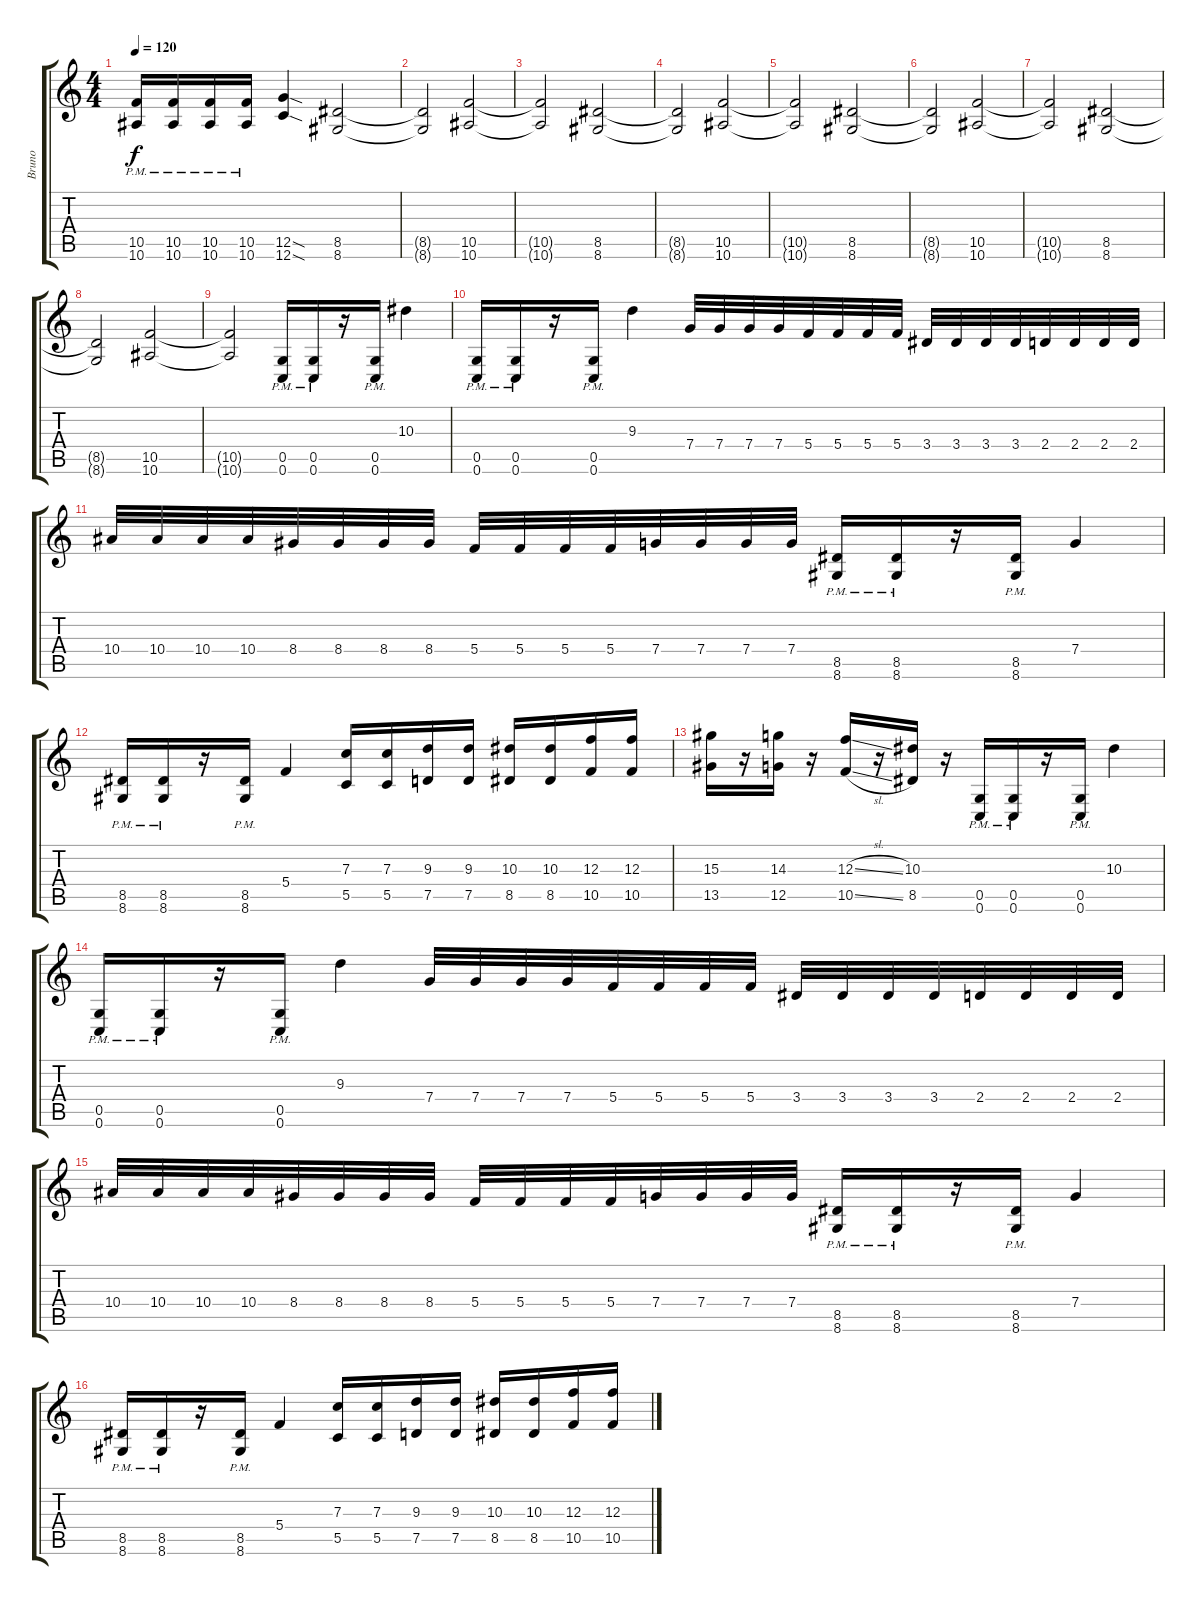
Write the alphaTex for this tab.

\track ("Bruno" "Bruno") {instrument distortionguitar}
\staff {score tabs}
\tuning (D4 A3 F3 C3 G2 C2) {hide}
\ts (4 4)
\tempo 120
\clef g2
\ks c
(10.5{pm} 10.6{pm}).16{dy f} (10.5{pm} 10.6{pm}).16 (10.5{pm} 10.6{pm}).16 (10.5{pm} 10.6{pm}).16 (12.5{sod} 12.6{sod}).4 (8.5 8.6).2 |
(8.5{t} 8.6{t}).2 (10.5 10.6).2 |
(10.5{t} 10.6{t}).2 (8.5 8.6).2 |
(8.5{t} 8.6{t}).2 (10.5 10.6).2 |
(10.5{t} 10.6{t}).2 (8.5 8.6).2 |
(8.5{t} 8.6{t}).2 (10.5 10.6).2 |
(10.5{t} 10.6{t}).2 (8.5 8.6).2 |
(8.5{t} 8.6{t}).2 (10.5 10.6).2 |
(10.5{t} 10.6{t}).2 (0.5{pm} 0.6{pm}).16 (0.5{pm} 0.6{pm}).16 r.16 (0.5{pm} 0.6{pm}).16 10.3.4 |
(0.5{pm} 0.6{pm}).16 (0.5{pm} 0.6{pm}).16 r.16 (0.5{pm} 0.6{pm}).16 9.3.4 7.4.32 7.4.32 7.4.32 7.4.32 5.4.32 5.4.32 5.4.32 5.4.32 3.4.32 3.4.32 3.4.32 3.4.32 2.4.32 2.4.32 2.4.32 2.4.32 |
10.4.32 10.4.32 10.4.32 10.4.32 8.4.32 8.4.32 8.4.32 8.4.32 5.4.32 5.4.32 5.4.32 5.4.32 7.4.32 7.4.32 7.4.32 7.4.32 (8.5{pm} 8.6{pm}).16 (8.5{pm} 8.6{pm}).16 r.16 (8.5{pm} 8.6{pm}).16 7.4.4 |
(8.5{pm} 8.6{pm}).16 (8.5{pm} 8.6{pm}).16 r.16 (8.5{pm} 8.6{pm}).16 5.4.4 (7.3 5.5).16 (7.3 5.5).16 (9.3 7.5).16 (9.3 7.5).16 (10.3 8.5).16 (10.3 8.5).16 (12.3 10.5).16 (12.3 10.5).16 |
(15.3 13.5).16 r.16 (14.3 12.5).16 r.16 (12.3{sl} 10.5{sl}).16 r.16 (10.3 8.5).16 r.16 (0.5{pm} 0.6{pm}).16 (0.5{pm} 0.6{pm}).16 r.16 (0.5{pm} 0.6{pm}).16 10.3.4 |
(0.5{pm} 0.6{pm}).16 (0.5{pm} 0.6{pm}).16 r.16 (0.5{pm} 0.6{pm}).16 9.3.4 7.4.32 7.4.32 7.4.32 7.4.32 5.4.32 5.4.32 5.4.32 5.4.32 3.4.32 3.4.32 3.4.32 3.4.32 2.4.32 2.4.32 2.4.32 2.4.32 |
10.4.32 10.4.32 10.4.32 10.4.32 8.4.32 8.4.32 8.4.32 8.4.32 5.4.32 5.4.32 5.4.32 5.4.32 7.4.32 7.4.32 7.4.32 7.4.32 (8.5{pm} 8.6{pm}).16 (8.5{pm} 8.6{pm}).16 r.16 (8.5{pm} 8.6{pm}).16 7.4.4 |
(8.5{pm} 8.6{pm}).16 (8.5{pm} 8.6{pm}).16 r.16 (8.5{pm} 8.6{pm}).16 5.4.4 (7.3 5.5).16 (7.3 5.5).16 (9.3 7.5).16 (9.3 7.5).16 (10.3 8.5).16 (10.3 8.5).16 (12.3 10.5).16 (12.3 10.5).16
